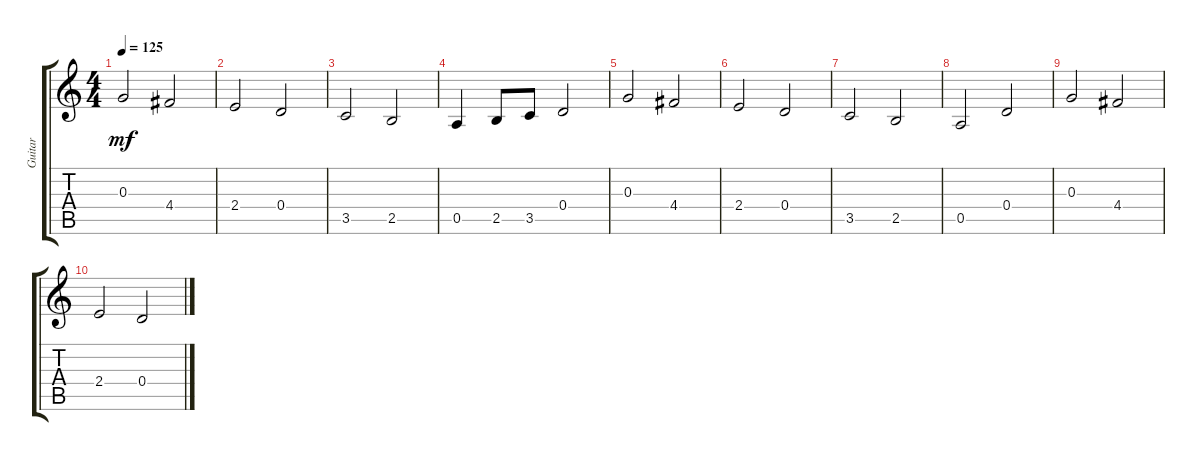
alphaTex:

\track ("Guitar" "Guitar") {instrument electricguitarclean}
\staff {score tabs}
\tuning (E4 B3 G3 D3 A2 E2) {hide}
\ts (4 4)
\tempo 125
\clef g2
\ks c
0.3.2{dy mf} 4.4.2 |
2.4.2 0.4.2 |
3.5.2 2.5.2 |
0.5.4 2.5.8 3.5.8 0.4.2 |
0.3.2 4.4.2 |
2.4.2 0.4.2 |
3.5.2 2.5.2 |
0.5.2 0.4.2 |
0.3.2 4.4.2 |
2.4.2 0.4.2
